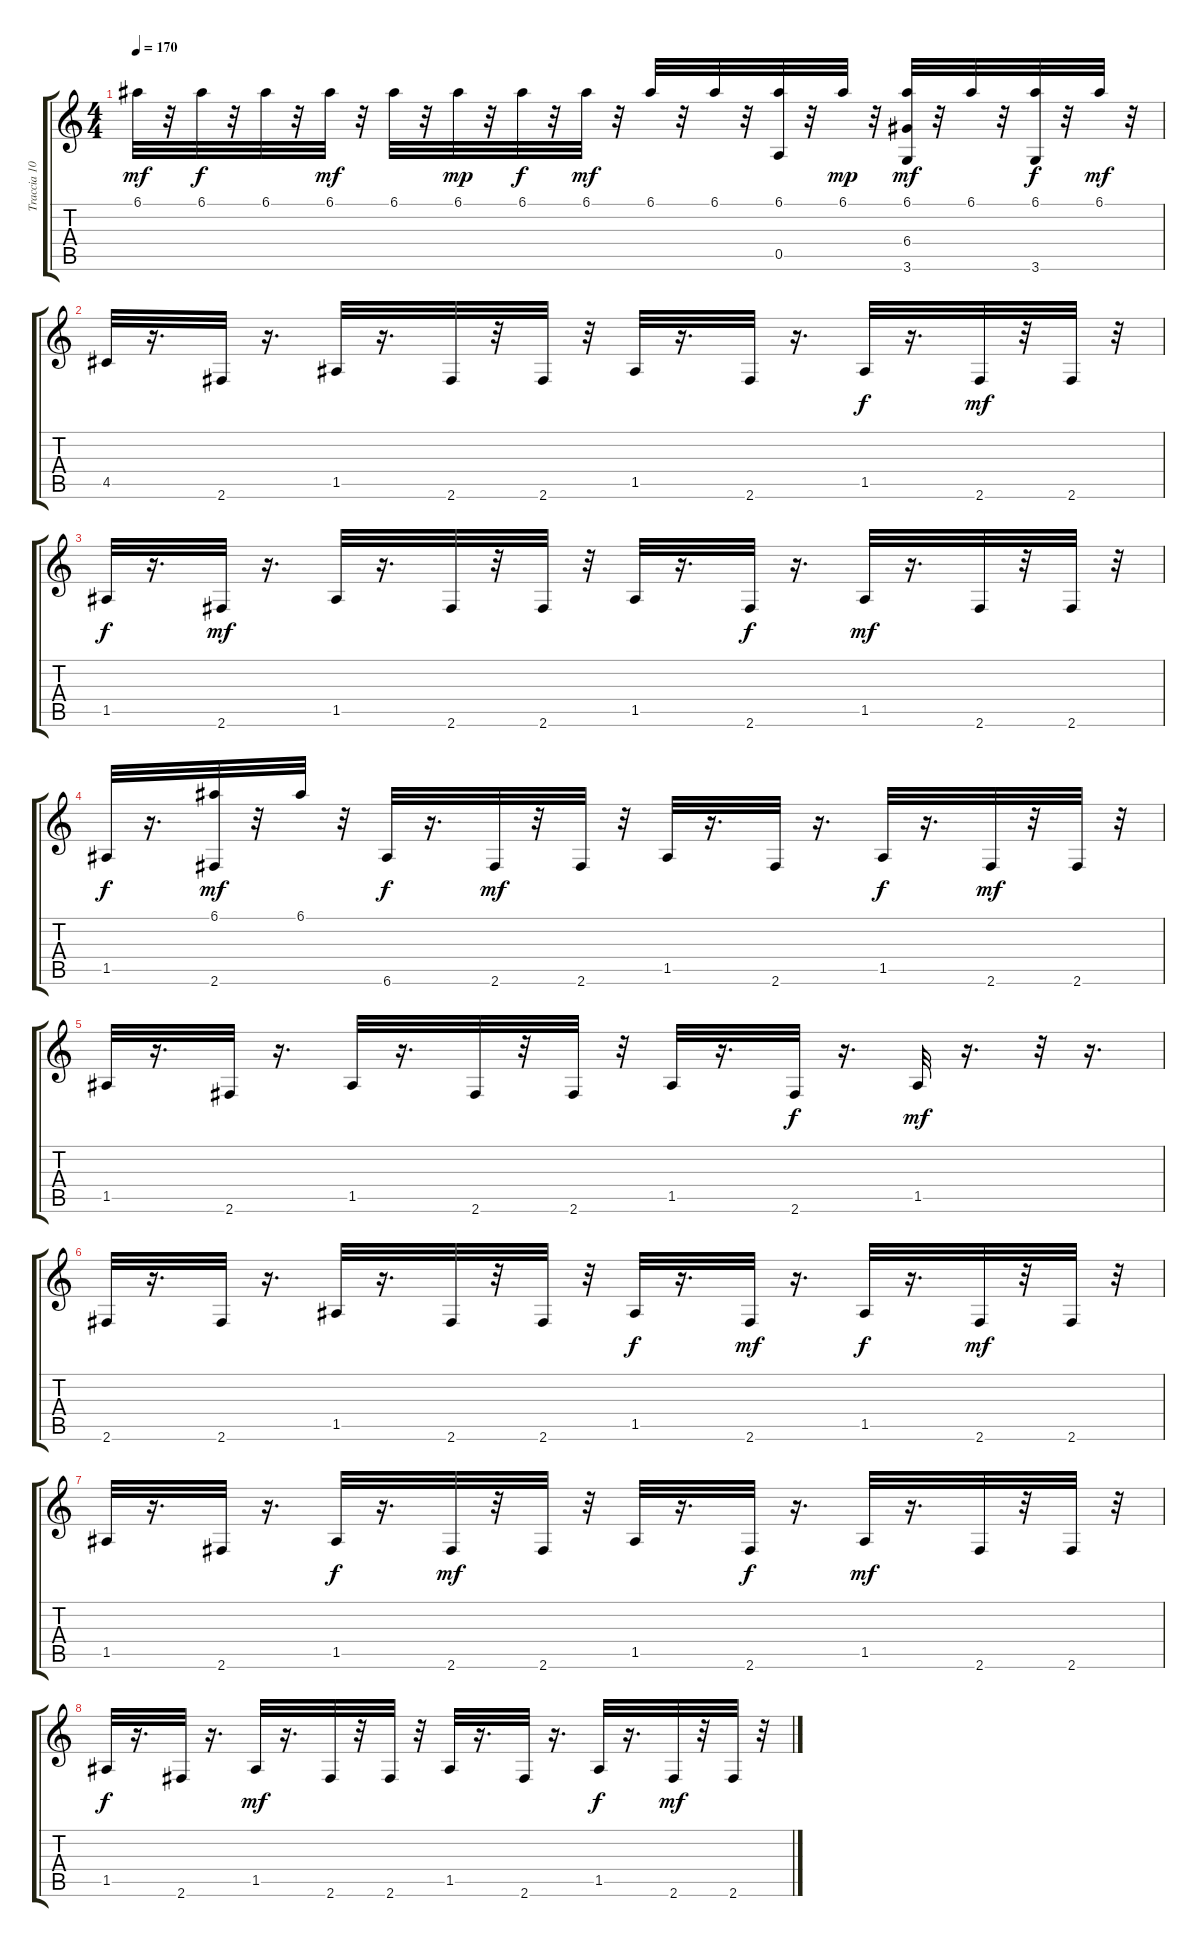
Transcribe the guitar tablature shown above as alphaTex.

\track ("Traccia 10" "Traccia 10") {instrument acousticguitarsteel}
\staff {score tabs}
\tuning (E4 B3 G3 D3 A2 E2) {hide}
\ts (4 4)
\tempo 170
\clef g2
\ks c
6.1.32{dy mf} r.32 6.1.32{dy f} r.32 6.1.32 r.32 6.1.32{dy mf} r.32 6.1.32 r.32 6.1.32{dy mp} r.32 6.1.32{dy f} r.32 6.1.32{dy mf} r.32 6.1.32 r.32 6.1.32 r.32 (6.1 0.5).32 r.32 6.1.32{dy mp} r.32 (6.1 6.4 3.6).32{dy mf} r.32 6.1.32 r.32 (6.1 3.6).32{dy f} r.32 6.1.32{dy mf} r.32 |
4.5.32 r.16{d} 2.6.32 r.16{d} 1.5.32 r.16{d} 2.6.32 r.32 2.6.32 r.32 1.5.32 r.16{d} 2.6.32 r.16{d} 1.5.32{dy f} r.16{d} 2.6.32{dy mf} r.32 2.6.32 r.32 |
1.5.32{dy f} r.16{d} 2.6.32{dy mf} r.16{d} 1.5.32 r.16{d} 2.6.32 r.32 2.6.32 r.32 1.5.32 r.16{d} 2.6.32{dy f} r.16{d} 1.5.32{dy mf} r.16{d} 2.6.32 r.32 2.6.32 r.32 |
1.5.32{dy f} r.16{d} (6.1 2.6).32{dy mf} r.32 6.1.32 r.32 6.6.32{dy f} r.16{d} 2.6.32{dy mf} r.32 2.6.32 r.32 1.5.32 r.16{d} 2.6.32 r.16{d} 1.5.32{dy f} r.16{d} 2.6.32{dy mf} r.32 2.6.32 r.32 |
1.5.32 r.16{d} 2.6.32 r.16{d} 1.5.32 r.16{d} 2.6.32 r.32 2.6.32 r.32 1.5.32 r.16{d} 2.6.32{dy f} r.16{d} 1.5.32{dy mf} r.16{d} r.32 r.16{d} |
2.6.32 r.16{d} 2.6.32 r.16{d} 1.5.32 r.16{d} 2.6.32 r.32 2.6.32 r.32 1.5.32{dy f} r.16{d} 2.6.32{dy mf} r.16{d} 1.5.32{dy f} r.16{d} 2.6.32{dy mf} r.32 2.6.32 r.32 |
1.5.32 r.16{d} 2.6.32 r.16{d} 1.5.32{dy f} r.16{d} 2.6.32{dy mf} r.32 2.6.32 r.32 1.5.32 r.16{d} 2.6.32{dy f} r.16{d} 1.5.32{dy mf} r.16{d} 2.6.32 r.32 2.6.32 r.32 |
1.5.32{dy f} r.16{d} 2.6.32 r.16{d} 1.5.32{dy mf} r.16{d} 2.6.32 r.32 2.6.32 r.32 1.5.32 r.16{d} 2.6.32 r.16{d} 1.5.32{dy f} r.16{d} 2.6.32{dy mf} r.32 2.6.32 r.32
